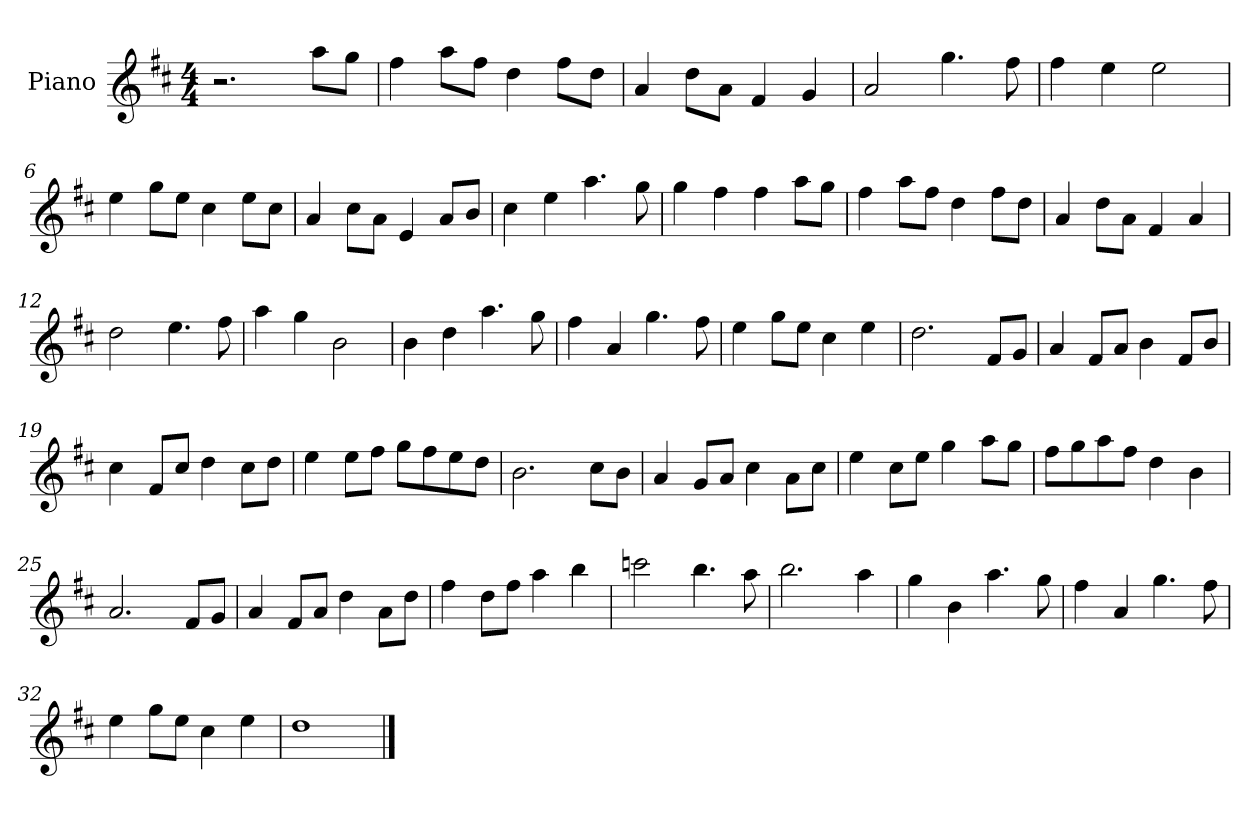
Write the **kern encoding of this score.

**kern
*part1
*staff1
*I"Piano
*I'Pno
*clefG2
*k[f#c#]
*M4/4
=1
2.r
8aa\L
8gg\J
=2
4ff#\
8aa\L
8ff#\J
4dd\
8ff#\L
8dd\J
=3
4a/
8dd\L
8a\J
4f#/
4g/
=4
2a/
4.gg\
8ff#\
=5
4ff#\
4ee\
2ee\
=6
4ee\
8gg\L
8ee\J
4cc#\
8ee\L
8cc#\J
=7
4a/
8cc#\L
8a\J
4e/
8a/L
8b/J
=8
4cc#\
4ee\
4.aa\
8gg\
=9
4gg\
4ff#\
4ff#\
8aa\L
8gg\J
=10
4ff#\
8aa\L
8ff#\J
4dd\
8ff#\L
8dd\J
=11
4a/
8dd\L
8a\J
4f#/
4a/
=12
2dd\
4.ee\
8ff#\
=13
4aa\
4gg\
2b\
=14
4b\
4dd\
4.aa\
8gg\
=15
4ff#\
4a/
4.gg\
8ff#\
=16
4ee\
8gg\L
8ee\J
4cc#\
4ee\
=17
2.dd\
8f#/L
8g/J
=18
4a/
8f#/L
8a/J
4b\
8f#/L
8b/J
=19
4cc#\
8f#/L
8cc#/J
4dd\
8cc#\L
8dd\J
=20
4ee\
8ee\L
8ff#\J
8gg\L
8ff#\
8ee\
8dd\J
=21
2.b\
8cc#\L
8b\J
=22
4a/
8g/L
8a/J
4cc#\
8a\L
8cc#\J
=23
4ee\
8cc#\L
8ee\J
4gg\
8aa\L
8gg\J
=24
8ff#\L
8gg\
8aa\
8ff#\J
4dd\
4b\
=25
2.a/
8f#/L
8g/J
=26
4a/
8f#/L
8a/J
4dd\
8a\L
8dd\J
=27
4ff#\
8dd\L
8ff#\J
4aa\
4bb\
=28
2cccn\
4.bb\
8aa\
=29
2.bb\
4aa\
=30
4gg\
4b\
4.aa\
8gg\
=31
4ff#\
4a/
4.gg\
8ff#\
=32
4ee\
8gg\L
8ee\J
4cc#\
4ee\
=33
1dd
==
*-
